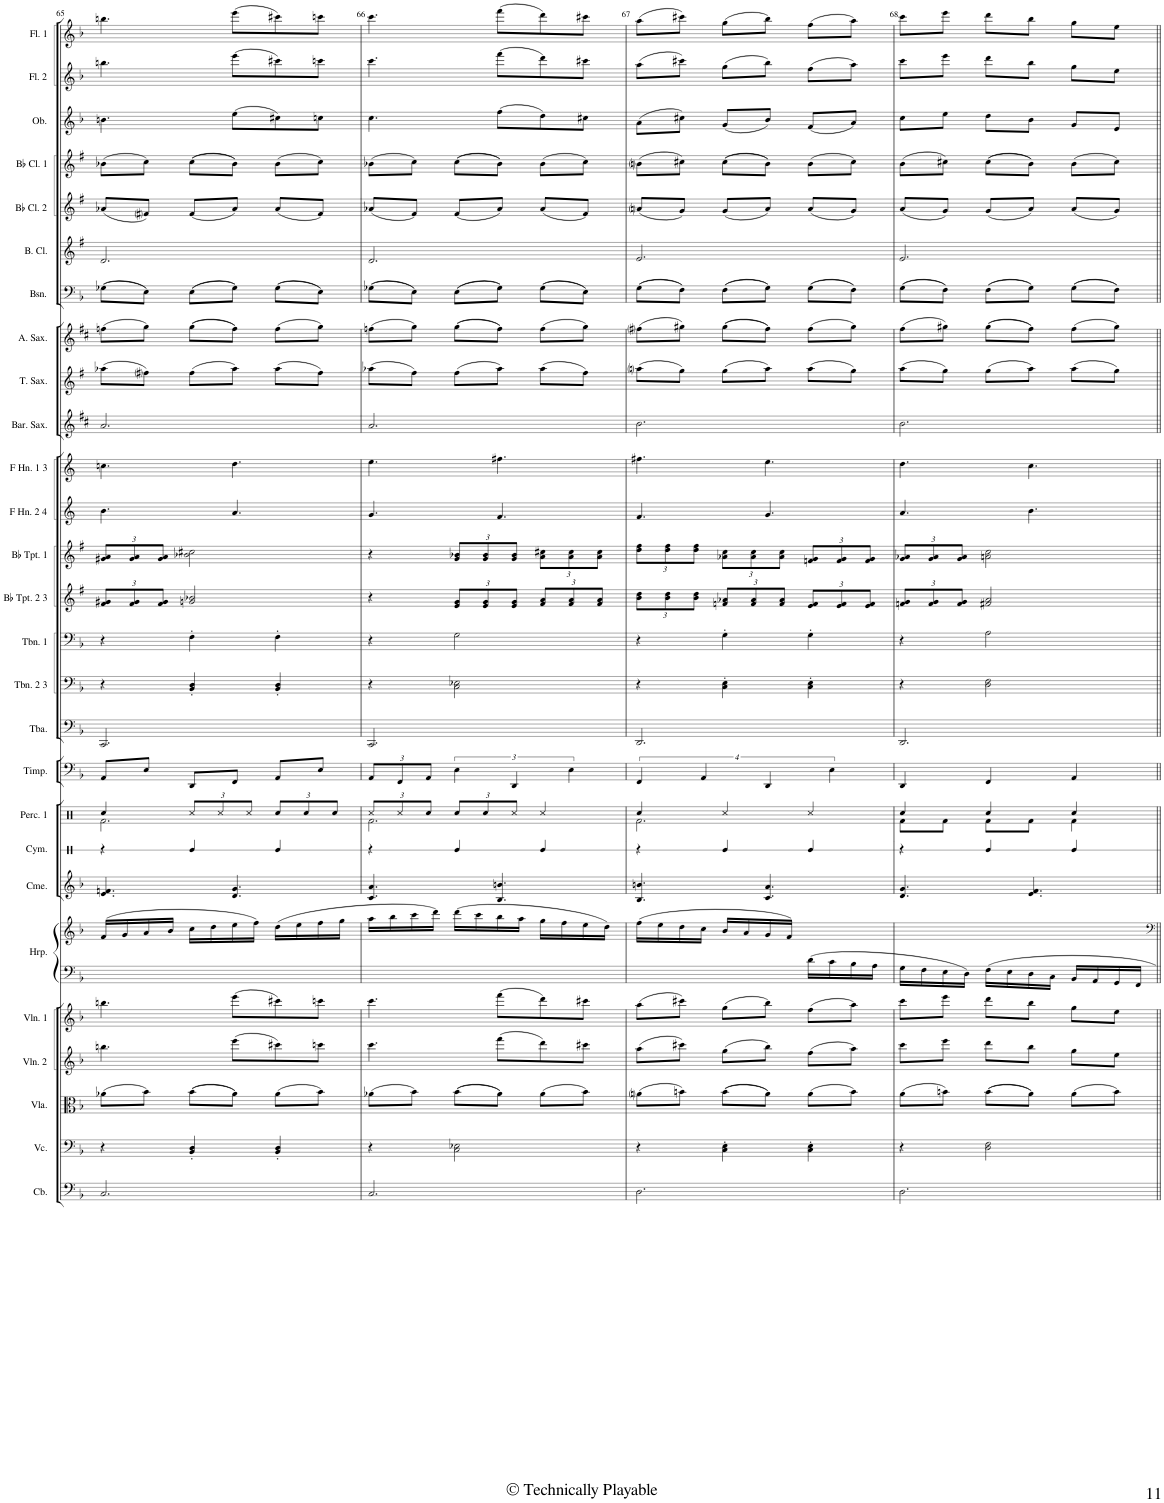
**kern	**kern	**kern	**kern	**kern	**kern	**kern	**kern	**kern	**kern	**kern	**kern	**kern	**kern	**kern	**kern	**kern	**kern	**kern	**kern	**kern	**kern	**kern	**kern	**kern	**kern	**kern
*part26	*part25	*part24	*part23	*part22	*part21	*part21	*part20	*part19	*part18	*part17	*part16	*part15	*part14	*part13	*part12	*part11	*part10	*part9	*part8	*part7	*part6	*part5	*part4	*part3	*part2	*part1
*staff27	*staff26	*staff25	*staff24	*staff23	*staff22	*staff21	*staff20	*staff19	*staff18	*staff17	*staff16	*staff15	*staff14	*staff13	*staff12	*staff11	*staff10	*staff9	*staff8	*staff7	*staff6	*staff5	*staff4	*staff3	*staff2	*staff1
*I"Contrabass	*I"Violoncello	*I"Viola	*I"Violin 2	*I"Violin 1	*I"Harp	*	*I"Percussion 2	*I"Cymbal	*I"Timpani	*I"Tuba	*I"Trombone 2 &amp; 3	*I"Trombone 1	*I"Bb Trumpet 2 &amp; 3	*I"Bb Trumpet 1	*I"F Horn 2 &amp; 4	*I"F Horn 1 &amp; 3	*I"Baritone Saxophone	*I"Tenor Saxophone	*I"Alto Saxophone	*I"Bassoon	*I"Bass Clarinet	*I"Bb Clarinet 2	*I"Bb Clarinet 1	*I"Oboe	*I"Flute 2	*I"Flute 1
*I'Cb.	*I'Vc.	*I'Vla.	*I'Vln. 2	*I'Vln. 1	*I'Hrp.	*	*I'Perc. 2	*I'Cym.	*I'Timp.	*I'Tba.	*I'Tbn. 2 3	*I'Tbn. 1	*I'Bb Tpt. 2 3	*I'Bb Tpt. 1	*I'F Hn. 2 4	*I'F Hn. 1 3	*I'Bar. Sax.	*I'T. Sax.	*I'A. Sax.	*I'Bsn.	*I'B. Cl.	*I'Bb Cl. 2	*I'Bb Cl. 1	*I'Ob.	*I'Fl. 2	*I'Fl. 1
!!LO:PB:g=z
*clefF4	*clefF4	*clefC3	*clefG2	*clefG2	*clefF4	*clefG2	*clefG2	*clefX	*clefF4	*clefF4	*clefF4	*clefF4	*clefG2	*clefG2	*clefG2	*clefG2	*clefG2	*clefG2	*clefG2	*clefF4	*clefG2	*clefG2	*clefG2	*clefG2	*clefG2	*clefG2
*Trd7c12	*	*	*	*	*	*	*Trd-14c-24	*	*	*	*Trd1c2	*Trd1c2	*Trd1c2	*Trd1c2	*Trd4c7	*Trd4c7	*Trd12c21	*Trd8c14	*Trd5c9	*	*Trd8c14	*Trd1c2	*Trd1c2	*	*	*
*k[b-]	*k[b-]	*k[b-]	*k[b-]	*k[b-]	*k[b-]	*k[b-]	*k[b-]	*k[]	*k[b-]	*k[b-]	*k[b-]	*k[b-]	*k[f#]	*k[f#]	*k[]	*k[]	*k[f#c#]	*k[f#]	*k[f#c#]	*k[b-]	*k[f#]	*k[f#]	*k[f#]	*k[b-]	*k[b-]	*k[b-]
*M3/4	*M3/4	*M3/4	*M3/4	*M3/4	*M3/4	*M3/4	*M3/4	*M3/4	*M3/4	*M3/4	*M3/4	*M3/4	*M3/4	*M3/4	*M3/4	*M3/4	*M3/4	*M3/4	*M3/4	*M3/4	*M3/4	*M3/4	*M3/4	*M3/4	*M3/4	*M3/4
*	*	*	*	*	*	*	*	*	*	*	*	*	*Xbrackettup	*Xbrackettup	*	*	*	*	*	*	*	*	*	*	*	*
=65	=65	=65	=65	=65	=65	=65	=65	=65	=65	=65	=65	=65	=65	=65	=65	=65	=65	=65	=65	=65	=65	=65	=65	=65	=65	=65
2.C/	4r	(8a-X\L	4.bbn\	4.bbn\	2.ryy	(16f/LL	4.e/ 4.fn/	4r	8AA/L	2.CC/	4r	4r	12f#/ 12g#X/L	12g#X/ 12a/L	4.b\	4.ccn\	2.a/	(8aa-X\L	(8ffn\L	((8G-X\L	2.d/	(8a-X/L	(8b-X\L	4.bn\	4.bbn\	4.bbn\
.	.	.	.	.	.	16g/	.	.	.	.	.	.	.	.	.	.	.	.	.	.	.	.	.	.	.	.
.	.	.	.	.	.	.	.	.	.	.	.	.	12f#/ 12g#/	12g#/ 12a/	.	.	.	.	.	.	.	.	.	.	.	.
.	.	8b-\J)	.	.	.	16a/	.	.	8E/J	.	.	.	.	.	.	.	.	8ff#i\J)	8gg\J)	8E\J))	.	8f#i/J)	8cc\J)	.	.	.
.	.	.	.	.	.	.	.	.	.	.	.	.	12f#/ 12g#/J	12g#/ 12a/J	.	.	.	.	.	.	.	.	.	.	.	.
.	.	.	.	.	.	16b-/JJ	.	.	.	.	.	.	.	.	.	.	.	.	.	.	.	.	.	.	.	.
.	4BB-/' 4D/'	((8b-\L	.	.	.	16cc\LL	.	4ee/	8DD/L	.	4BB-/' 4D/'	4F'\	2gn/ 2b-X/	2b-X\ 2cc#X\	.	.	.	(8ff#\L	((8gg\L	((8E\L	.	(8f#/L	((8cc\L	.	.	.
.	.	.	.	.	.	16dd\	.	.	.	.	.	.	.	.	.	.	.	.	.	.	.	.	.	.	.	.
.	.	8a-\J))	(8eee\L	(8eee\L	.	16ee\	4.d/ 4.g/	.	8FF/J	.	.	.	.	.	4.a/	4.dd\	.	8aa-\J)	8ff\J))	8G-\J))	.	8a-/J)	8b-\J))	(8ee\L	(8eee\L	(8eee\L
.	.	.	.	.	.	16ff\JJ)	.	.	.	.	.	.	.	.	.	.	.	.	.	.	.	.	.	.	.	.
.	4BB-/' 4D/'	(8a-\L	8ccc#X\)	8ccc#X\)	.	(16dd\LL	.	4ee/	8AA/L	.	4BB-/' 4D/'	4F'\	.	.	.	.	.	(8aa-\L	(8ff\L	((8G-\L	.	(8a-/L	(8b-\L	8cc#X\)	8ccc#X\)	8ccc#X\)
.	.	.	.	.	.	16ee\	.	.	.	.	.	.	.	.	.	.	.	.	.	.	.	.	.	.	.	.
.	.	8b-\J)	8cccn\J	8cccn\J	.	16ff\	.	.	8E/J	.	.	.	.	.	.	.	.	8ff#\J)	8gg\J)	8E\J))	.	8f#/J)	8cc\J)	8ccn\J	8cccn\J	8cccn\J
.	.	.	.	.	.	16gg\JJ	.	.	.	.	.	.	.	.	.	.	.	.	.	.	.	.	.	.	.	.
=66	=66	=66	=66	=66	=66	=66	=66	=66	=66	=66	=66	=66	=66	=66	=66	=66	=66	=66	=66	=66	=66	=66	=66	=66	=66	=66
*	*	*	*	*	*	*	*	*	*Xbrackettup	*	*	*	*	*	*	*	*	*	*	*	*	*	*	*	*	*
2.C/	4r	(8a-X\L	4.ccc\	4.ccc\	2.ryy	16aa\LL	4.c/ 4.a/	4r	12AA/L	2.CC/	4r	4r	4r	4r	4.g/	4.ee\	2.a/	(8aa-X\L	(8ffn\L	((8G-X\L	2.d/	(8a-X/L	(8b-X\L	4.cc\	4.ccc\	4.ccc\
.	.	.	.	.	.	16bb-\	.	.	.	.	.	.	.	.	.	.	.	.	.	.	.	.	.	.	.	.
.	.	.	.	.	.	.	.	.	12FF/	.	.	.	.	.	.	.	.	.	.	.	.	.	.	.	.	.
.	.	8b-\J)	.	.	.	16ccc\	.	.	.	.	.	.	.	.	.	.	.	8ff#\J)	8gg\J)	8E\J))	.	8f#/J)	8cc\J)	.	.	.
.	.	.	.	.	.	.	.	.	12AA/J	.	.	.	.	.	.	.	.	.	.	.	.	.	.	.	.	.
.	.	.	.	.	.	16ddd\JJ)	.	.	.	.	.	.	.	.	.	.	.	.	.	.	.	.	.	.	.	.
*	*	*	*	*	*	*	*	*	*brackettup	*	*	*	*	*	*	*	*	*	*	*	*	*	*	*	*	*
.	2C\ 2E-X\	((8b-\L	.	.	.	(16ddd\LL	.	4ee/	6E\	.	2C\ 2E-X\	2G\	12e/ 12g/L	12g/ 12b-X/L	.	.	.	(8ff#\L	((8gg\L	((8E\L	.	(8f#/L	((8cc\L	.	.	.
.	.	.	.	.	.	16ccc\	.	.	.	.	.	.	.	.	.	.	.	.	.	.	.	.	.	.	.	.
.	.	.	.	.	.	.	.	.	.	.	.	.	12e/ 12g/	12g/ 12b-/	.	.	.	.	.	.	.	.	.	.	.	.
.	.	8a-\J))	(8fff\L	(8fff\L	.	16bb-\	4.B-/ 4.bn/	.	.	.	.	.	.	.	4.f/	4.ff#X\	.	8aa-\J)	8ff\J))	8G-\J))	.	8a-/J)	8b-\J))	(8ff\L	(8fff\L	(8fff\L
.	.	.	.	.	.	.	.	.	6DD/	.	.	.	12e/ 12g/J	12g/ 12b-/J	.	.	.	.	.	.	.	.	.	.	.	.
.	.	.	.	.	.	16aa\JJ	.	.	.	.	.	.	.	.	.	.	.	.	.	.	.	.	.	.	.	.
.	.	(8a-\L	8ddd\)	8ddd\)	.	16gg\LL	.	4ee/	.	.	.	.	12f#/ 12a/L	12a\ 12cc#X\L	.	.	.	(8aa-\L	(8ff\L	((8G-\L	.	(8a-/L	(8b-\L	8dd\)	8ddd\)	8ddd\)
.	.	.	.	.	.	16ff\	.	.	.	.	.	.	.	.	.	.	.	.	.	.	.	.	.	.	.	.
.	.	.	.	.	.	.	.	.	6E\	.	.	.	12f#/ 12a/	12a\ 12cc#\	.	.	.	.	.	.	.	.	.	.	.	.
.	.	8b-\J)	8ccc#X\J	8ccc#X\J	.	16ee\	.	.	.	.	.	.	.	.	.	.	.	8ff#\J)	8gg\J)	8E\J))	.	8f#/J)	8cc\J)	8cc#X\J	8ccc#X\J	8ccc#X\J
.	.	.	.	.	.	.	.	.	.	.	.	.	12f#/ 12a/J	12a\ 12cc#\J	.	.	.	.	.	.	.	.	.	.	.	.
.	.	.	.	.	.	16dd\JJ)	.	.	.	.	.	.	.	.	.	.	.	.	.	.	.	.	.	.	.	.
=67	=67	=67	=67	=67	=67	=67	=67	=67	=67	=67	=67	=67	=67	=67	=67	=67	=67	=67	=67	=67	=67	=67	=67	=67	=67	=67
2.D\	4r	(8ani\L	(8aa\L	(8aa\L	2ryy	(16ff\LL	4.B-/ 4.bn/	4r	16%3FF/	2.DD/	4r	4r	12b\ 12dd\L	12dd\ 12ff#\L	4.f/	4.ff#X\	2.b\	(8aani\L	(8ff#i\L	((8G\L	2.e/	(8ani/L	(8bni\L	(8a\L	(8aa\L	(8aa\L
.	.	.	.	.	.	16ee\	.	.	.	.	.	.	.	.	.	.	.	.	.	.	.	.	.	.	.	.
.	.	.	.	.	.	.	.	.	.	.	.	.	12b\ 12dd\	12dd\ 12ff#\	.	.	.	.	.	.	.	.	.	.	.	.
.	.	8bn\J)	8ccc#X\J)	8ccc#X\J)	.	16dd\	.	.	.	.	.	.	.	.	.	.	.	8gg\J)	8gg#X\J)	8F\J))	.	8g/J)	8cc#X\J)	8cc#X\J)	8ccc#X\J)	8ccc#X\J)
.	.	.	.	.	.	.	.	.	.	.	.	.	12b\ 12dd\J	12dd\ 12ff#\J	.	.	.	.	.	.	.	.	.	.	.	.
.	.	.	.	.	.	16cc\JJ	.	.	16%3AA/	.	.	.	.	.	.	.	.	.	.	.	.	.	.	.	.	.
.	4C\' 4E\'	((8b\L	(8gg\L	(8gg\L	.	16b-/LL	.	4ee/	.	.	4C\' 4E\'	4G'\	12fn/ 12a-X/L	12a-X\ 12cc\L	.	.	.	(8gg\L	((8gg#\L	((8F\L	.	(8g/L	((8cc#\L	(8g/L	(8gg\L	(8gg\L
.	.	.	.	.	.	16a/	.	.	.	.	.	.	.	.	.	.	.	.	.	.	.	.	.	.	.	.
.	.	.	.	.	.	.	.	.	.	.	.	.	12f/ 12a-/	12a-\ 12cc\	.	.	.	.	.	.	.	.	.	.	.	.
.	.	8a\J))	8bb-\J)	8bb-\J)	.	16g/	4.c/ 4.a/	.	16%3DD/	.	.	.	.	.	4.g/	4.ee\	.	8aa\J)	8ff#\J))	8G\J))	.	8a/J)	8b\J))	8b-/J)	8bb-\J)	8bb-\J)
.	.	.	.	.	.	.	.	.	.	.	.	.	12f/ 12a-/J	12a-\ 12cc\J	.	.	.	.	.	.	.	.	.	.	.	.
.	.	.	.	.	.	16f/JJ)	.	.	.	.	.	.	.	.	.	.	.	.	.	.	.	.	.	.	.	.
.	4C\' 4E\'	(8a\L	(8ff\L	(8ff\L	16d\LL	4ryy	.	4ee/	.	.	4C\' 4E\'	4G'\	12e/ 12f/L	12fn/ 12g/L	.	.	.	(8aa\L	(8ff#\L	((8G\L	.	(8a/L	(8b\L	(8f/L	(8ff\L	(8ff\L
.	.	.	.	.	16c\	.	.	.	16%3E\	.	.	.	.	.	.	.	.	.	.	.	.	.	.	.	.	.
.	.	.	.	.	.	.	.	.	.	.	.	.	12e/ 12f/	12f/ 12g/	.	.	.	.	.	.	.	.	.	.	.	.
.	.	8b\J)	8aa\J)	8aa\J)	16B-\	.	.	.	.	.	.	.	.	.	.	.	.	8gg\J)	8gg#\J)	8F\J))	.	8g/J)	8cc#\J)	8a/J)	8aa\J)	8aa\J)
.	.	.	.	.	.	.	.	.	.	.	.	.	12e/ 12f/J	12f/ 12g/J	.	.	.	.	.	.	.	.	.	.	.	.
.	.	.	.	.	16A\JJ	.	.	.	.	.	.	.	.	.	.	.	.	.	.	.	.	.	.	.	.	.
=68	=68	=68	=68	=68	=68	=68	=68	=68	=68	=68	=68	=68	=68	=68	=68	=68	=68	=68	=68	=68	=68	=68	=68	=68	=68	=68
2.D\	4r	(8a\L	8ccc\L	8ccc\L	16G\LL	2.ryy	4.d/ 4.g/	4r	4DD/	2.DD/	4r	4r	12fn/ 12g/L	12g/ 12a-X/L	4.a/	4.dd\	2.b\	(8aa\L	(8ff#\L	((8G\L	2.e/	(8a/L	(8b\L	8cc\L	8ccc\L	8ccc\L
.	.	.	.	.	16F\	.	.	.	.	.	.	.	.	.	.	.	.	.	.	.	.	.	.	.	.	.
.	.	.	.	.	.	.	.	.	.	.	.	.	12f/ 12g/	12g/ 12a-/	.	.	.	.	.	.	.	.	.	.	.	.
.	.	8bn\J)	8eee\J	8eee\J	16E\	.	.	.	.	.	.	.	.	.	.	.	.	8gg\J)	8gg#X\J)	8F\J))	.	8g/J)	8cc#X\J)	8ee\J	8eee\J	8eee\J
.	.	.	.	.	.	.	.	.	.	.	.	.	12f/ 12g/J	12g/ 12a-/J	.	.	.	.	.	.	.	.	.	.	.	.
.	.	.	.	.	16D\JJ	.	.	.	.	.	.	.	.	.	.	.	.	.	.	.	.	.	.	.	.	.
.	2D\ 2F\	((8b\L	8ddd\L	8ddd\L	16F\LL	.	.	4ee/	4FF/	.	2D\ 2F\	2A\	2f#X/ 2a/	2an\ 2cc\	.	.	.	(8gg\L	((8gg#\L	((8F\L	.	(8g/L	((8cc#\L	8dd\L	8ddd\L	8ddd\L
.	.	.	.	.	16E\	.	.	.	.	.	.	.	.	.	.	.	.	.	.	.	.	.	.	.	.	.
.	.	8a\J))	8bb-\J	8bb-\J	16D\	.	4.e/ 4.f/	.	.	.	.	.	.	.	4.b\	4.cc\	.	8aa\J)	8ff#\J))	8G\J))	.	8a/J)	8b\J))	8b-\J	8bb-\J	8bb-\J
.	.	.	.	.	16C\JJ	.	.	.	.	.	.	.	.	.	.	.	.	.	.	.	.	.	.	.	.	.
.	.	(8a\L	8gg\L	8gg\L	16BB-/LL	.	.	4ee/	4AA/	.	.	.	.	.	.	.	.	(8aa\L	(8ff#\L	((8G\L	.	(8a/L	(8b\L	8g/L	8gg\L	8gg\L
.	.	.	.	.	16AA/	.	.	.	.	.	.	.	.	.	.	.	.	.	.	.	.	.	.	.	.	.
.	.	8b\J)	8ee\J	8ee\J	16GG/	.	.	.	.	.	.	.	.	.	.	.	.	8gg\J)	8gg#\J)	8F\J))	.	8g/J)	8cc#\J)	8e/J	8ee\J	8ee\J
.	.	.	.	.	16FF/JJ	.	.	.	.	.	.	.	.	.	.	.	.	.	.	.	.	.	.	.	.	.
=||	=||	=||	=||	=||	=||	=||	=||	=||	=||	=||	=||	=||	=||	=||	=||	=||	=||	=||	=||	=||	=||	=||	=||	=||	=||	=||
*-	*-	*-	*-	*-	*-	*-	*-	*-	*-	*-	*-	*-	*-	*-	*-	*-	*-	*-	*-	*-	*-	*-	*-	*-	*-	*-
